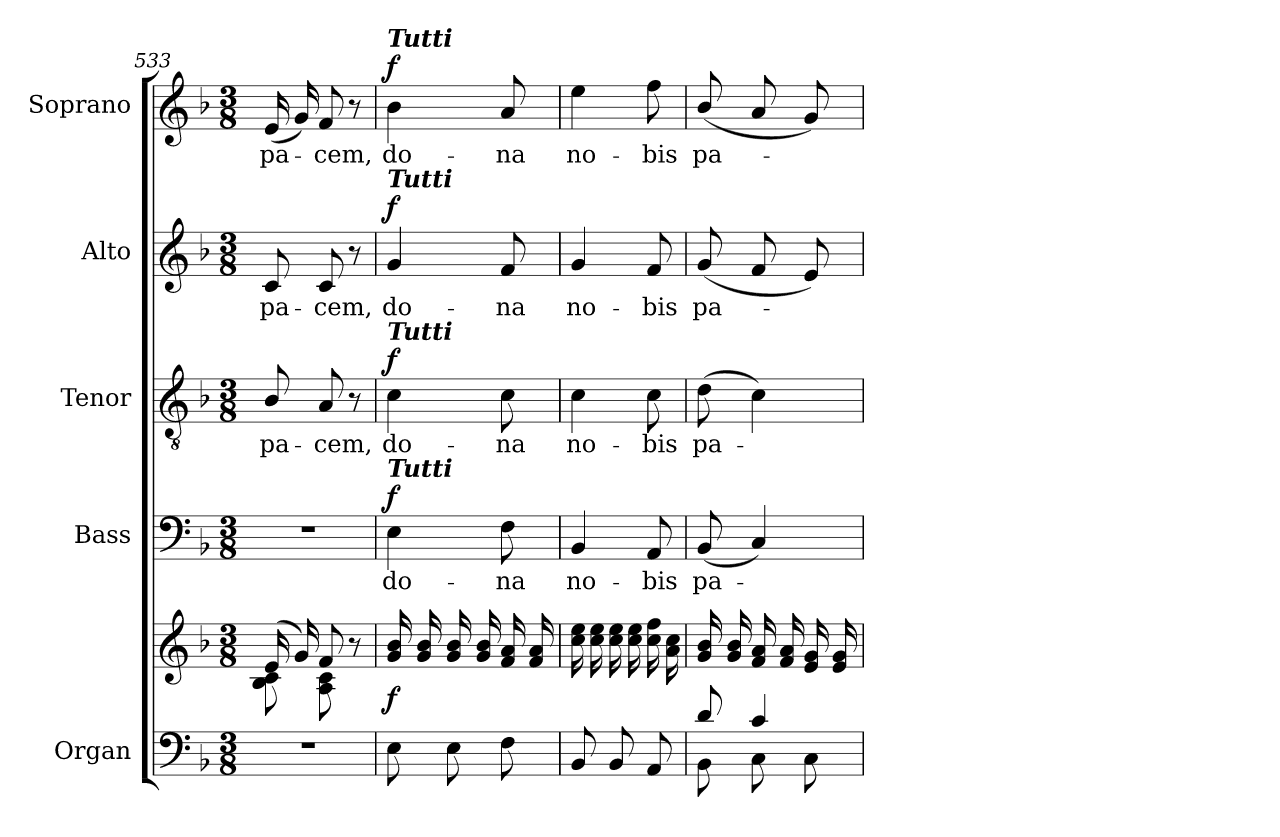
**kern	**kern	**dynam	**kern	**text	**dynam	**kern	**text	**dynam	**kern	**text	**dynam	**kern	**text	**dynam
*part5	*part5	*part5	*part4	*part4	*part4	*part3	*part3	*part3	*part2	*part2	*part2	*part1	*part1	*part1
*staff6	*staff5	*staff5/6	*staff4	*staff4	*staff4	*staff3	*staff3	*staff3	*staff2	*staff2	*staff2	*staff1	*staff1	*staff1
*I"Organ	*	*	*I"Bass	*	*	*I"Tenor	*	*	*I"Alto	*	*	*I"Soprano	*	*
*I'Org.	*	*	*I'B.	*	*	*I'T.	*	*	*I'A.	*	*	*I'S.	*	*
*clefF4	*clefG2	*	*clefF4	*	*	*clefGv2	*	*	*clefG2	*	*	*clefG2	*	*
*	*	*	*	*	*	*ITrd7c12	*	*	*	*	*	*	*	*
*k[b-]	*k[b-]	*	*k[b-]	*	*	*k[b-]	*	*	*k[b-]	*	*	*k[b-]	*	*
*F:	*F:	*	*F:	*	*	*F:	*	*	*F:	*	*	*F:	*	*
*M3/8	*M3/8	*	*M3/8	*	*	*M3/8	*	*	*M3/8	*	*	*M3/8	*	*
=533	=533	=533	=533	=533	=533	=533	=533	=533	=533	=533	=533	=533	=533	=533
!LO:N:vis=1	!	!	!LO:N:vis=1	!	!	!	!	!	!	!	!	!	!	!
*	*^	*	*	*	*	*	*	*	*	*	*	*	*	*
!	!	!	!	!	!	!	!	!LO:LY:b:color=#000000	!	!	!	!	!	!	!
!	!	!	!	!	!	!	!	!	!	!	!LO:LY:b:color=#000000	!	!	!	!
!	!	!	!	!	!	!	!	!	!	!	!	!	!	!LO:LY:b:color=#000000	!
4.r	(16ei/	8B-i\ 8ci	.	4.r	.	.	8BB-i/	pa-	.	8ci/	pa-	.	(16ei/	pa-	.
.	16gi/)	.	.	.	.	.	.	.	.	.	.	.	16gi/)	.	.
!	!	!	!	!	!	!	!	!LO:LY:b:color=#000000	!	!	!	!	!	!	!
!	!	!	!	!	!	!	!	!	!	!	!LO:LY:b:color=#000000	!	!	!	!
!	!	!	!	!	!	!	!	!	!	!	!	!	!	!LO:LY:b:color=#000000	!
.	8fi/	8Ai\ 8ci	.	.	.	.	8AAi/	-cem,	.	8ci/	-cem,	.	8fi/	-cem,	.
.	8r	8ryy	.	.	.	.	8r	.	.	8r	.	.	8r	.	.
*	*v	*v	*	*	*	*	*	*	*	*	*	*	*	*	*
=534	=534	=534	=534	=534	=534	=534	=534	=534	=534	=534	=534	=534	=534	=534
*	*^	*	*	*	*	*	*	*	*	*	*	*	*	*
!	!	!	!	!	!LO:LY:b:color=#000000	!	!	!	!	!	!	!	!	!	!
*	*v	*v	*	*	*	*	*	*	*	*	*	*	*	*	*
*	*^	*	*	*	*	*	*	*	*	*	*	*	*	*
!	!	!	!	!	!	!	!	!LO:LY:b:color=#000000	!	!	!	!	!	!	!
*	*v	*v	*	*	*	*	*	*	*	*	*	*	*	*	*
*	*^	*	*	*	*	*	*	*	*	*	*	*	*	*
!	!	!	!	!	!	!	!	!	!	!	!LO:LY:b:color=#000000	!	!	!	!
*	*v	*v	*	*	*	*	*	*	*	*	*	*	*	*	*
*	*^	*	*	*	*	*	*	*	*	*	*	*	*	*
!	!	!	!	!	!	!	!	!	!	!	!	!	!LO:TX:a:Bi:t=Tutti	!	!
!	!	!	!	!	!	!	!	!	!	!LO:TX:a:Bi:t=Tutti	!	!	!	!	!
!	!	!	!	!	!	!	!LO:TX:a:Bi:t=Tutti	!	!	!	!	!	!	!	!
!	!	!	!	!LO:TX:a:Bi:t=Tutti	!	!	!	!	!	!	!	!	!	!	!
!	!	!	!	!	!	!	!	!	!	!	!	!	!	!LO:LY:b:color=#000000	!
*	*v	*v	*	*	*	*	*	*	*	*	*	*	*	*	*
8Ei\	16gi/ 16b-i	f	4Ei\	do-	f	4Ci\	do-	f	4gi/	do-	f	4b-i\	do-	f
.	16gi/ 16b-i	.	.	.	.	.	.	.	.	.	.	.	.	.
8Ei\	16gi/ 16b-i	.	.	.	.	.	.	.	.	.	.	.	.	.
.	16gi/ 16b-i	.	.	.	.	.	.	.	.	.	.	.	.	.
!	!	!	!	!LO:LY:b:color=#000000	!	!	!	!	!	!	!	!	!	!
!	!	!	!	!	!	!	!LO:LY:b:color=#000000	!	!	!	!	!	!	!
!	!	!	!	!	!	!	!	!	!	!LO:LY:b:color=#000000	!	!	!	!
!	!	!	!	!	!	!	!	!	!	!	!	!	!LO:LY:b:color=#000000	!
8Fi\	16fi/ 16ai	.	8Fi\	-na	.	8Ci\	-na	.	8fi/	-na	.	8ai/	-na	.
.	16fi/ 16ai	.	.	.	.	.	.	.	.	.	.	.	.	.
=535	=535	=535	=535	=535	=535	=535	=535	=535	=535	=535	=535	=535	=535	=535
!	!	!	!	!LO:LY:b:color=#000000	!	!	!	!	!	!	!	!	!	!
!	!	!	!	!	!	!	!LO:LY:b:color=#000000	!	!	!	!	!	!	!
!	!	!	!	!	!	!	!	!	!	!LO:LY:b:color=#000000	!	!	!	!
!	!	!	!	!	!	!	!	!	!	!	!	!	!LO:LY:b:color=#000000	!
8BB-i/	16cci\ 16eei	.	4BB-i/	no-	.	4Ci\	no-	.	4gi/	no-	.	4eei\	no-	.
.	16cci\ 16eei	.	.	.	.	.	.	.	.	.	.	.	.	.
8BB-i/	16cci\ 16eei	.	.	.	.	.	.	.	.	.	.	.	.	.
.	16cci\ 16eei	.	.	.	.	.	.	.	.	.	.	.	.	.
!	!	!	!	!LO:LY:b:color=#000000	!	!	!	!	!	!	!	!	!	!
!	!	!	!	!	!	!	!LO:LY:b:color=#000000	!	!	!	!	!	!	!
!	!	!	!	!	!	!	!	!	!	!LO:LY:b:color=#000000	!	!	!	!
!	!	!	!	!	!	!	!	!	!	!	!	!	!LO:LY:b:color=#000000	!
8AAi/	16cci\ 16ffi	.	8AAi/	-bis	.	8Ci\	-bis	.	8fi/	-bis	.	8ffi\	-bis	.
.	16ai\ 16cci	.	.	.	.	.	.	.	.	.	.	.	.	.
=536	=536	=536	=536	=536	=536	=536	=536	=536	=536	=536	=536	=536	=536	=536
*^	*	*	*	*	*	*	*	*	*	*	*	*	*	*
!	!	!	!	!	!LO:LY:b:color=#000000	!	!	!	!	!	!	!	!	!	!
!	!	!	!	!	!	!	!	!LO:LY:b:color=#000000	!	!	!	!	!	!	!
!	!	!	!	!	!	!	!	!	!	!	!LO:LY:b:color=#000000	!	!	!	!
!	!	!	!	!	!	!	!	!	!	!	!	!	!	!LO:LY:b:color=#000000	!
8di/	8BB-i\	16gi/ 16b-i	.	(8BB-i/	pa-	.	(8Di\	pa-	.	(8gi/	pa-	.	(8b-i/	pa-	.
.	.	16gi/ 16b-i	.	.	.	.	.	.	.	.	.	.	.	.	.
4ci/	8Ci\	16fi/ 16ai	.	4Ci/)	.	.	4Ci\)	.	.	8fi/	.	.	8ai/	.	.
.	.	16fi/ 16ai	.	.	.	.	.	.	.	.	.	.	.	.	.
.	8Ci\	16ei/ 16gi	.	.	.	.	.	.	.	8ei/)	.	.	8gi/)	.	.
.	.	16ei/ 16gi	.	.	.	.	.	.	.	.	.	.	.	.	.
*v	*v	*	*	*	*	*	*	*	*	*	*	*	*	*	*
=	=	=	=	=	=	=	=	=	=	=	=	=	=	=
*-	*-	*-	*-	*-	*-	*-	*-	*-	*-	*-	*-	*-	*-	*-
